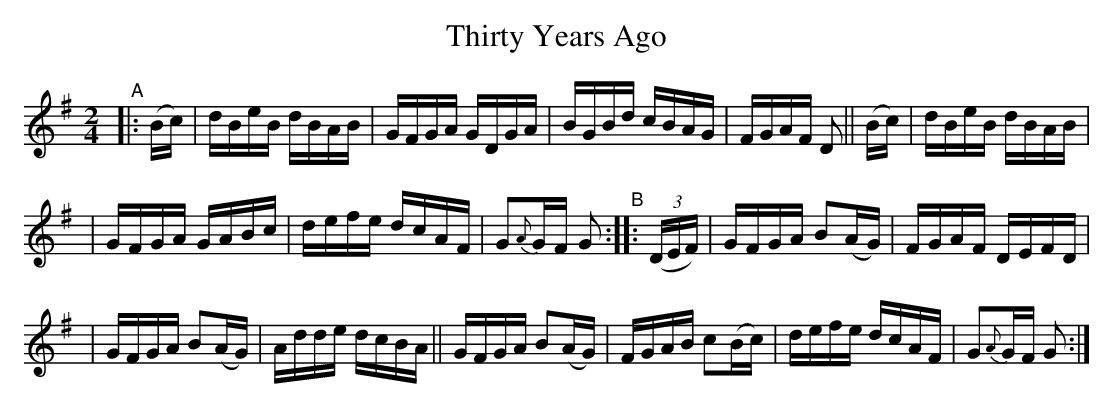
X:1
T: Thirty Years Ago
M: 2/4
L: 1/16
K: G
"^A"|: (Bc) | dBeB dBAB | GFGA GDGA | BGBd cBAG | FGAF D2 || (Bc) | dBeB dBAB |
| GFGA GABc | defe dcAF | G2{A}GF G2 "^B":: (3(DEF) | GFGA B2(AG) | FGAF DEFD |
| GFGA B2(AG) | Adde dcBA || GFGA B2(AG) | FGAB c2(Bc) | defe dcAF | G2{A}GF G2 :|
